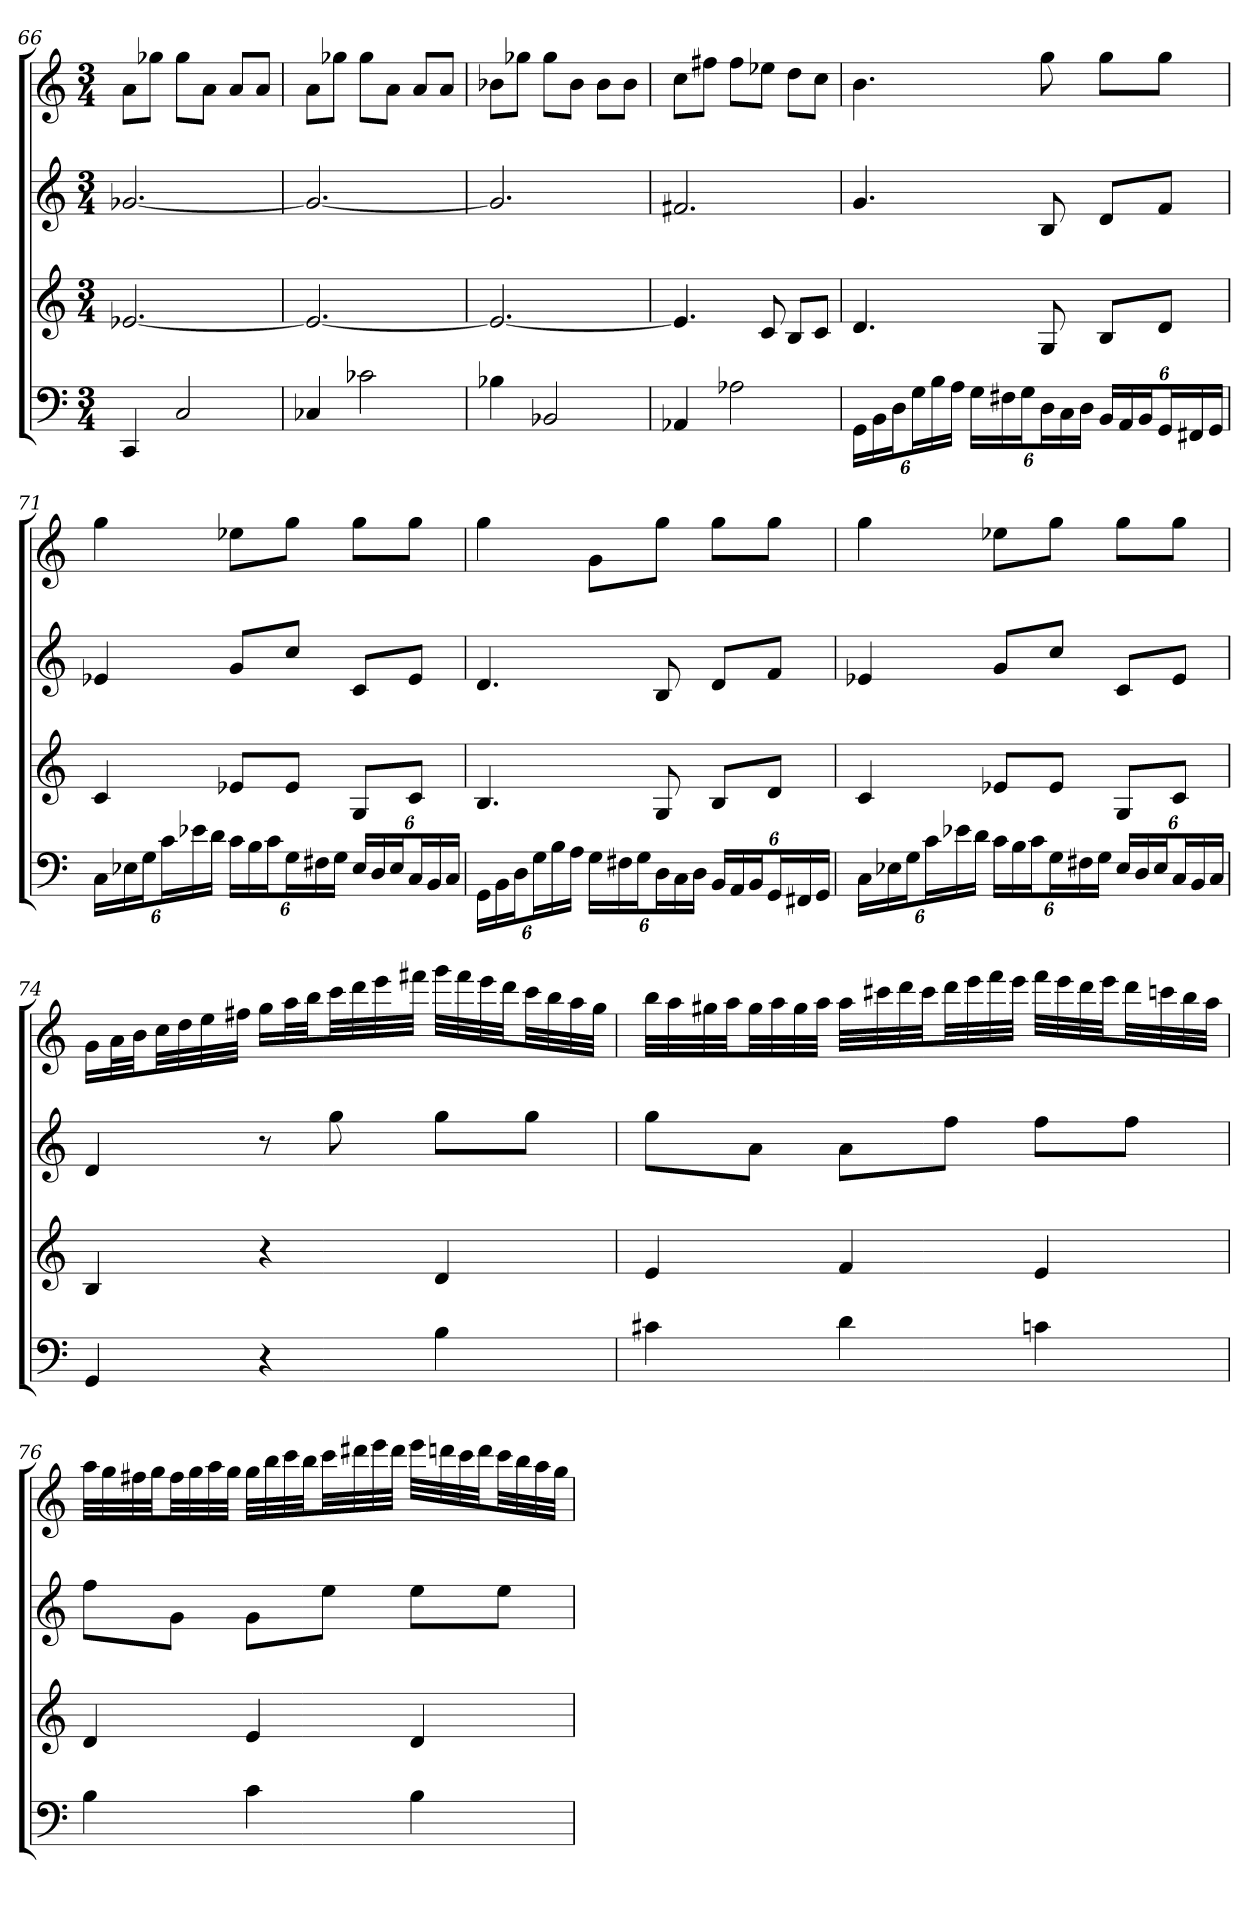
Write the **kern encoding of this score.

**kern	**kern	**kern	**kern
*part4	*part3	*part2	*part1
*staff4	*staff3	*staff2	*staff1
*k[]	*k[]	*k[]	*k[]
*C:	*C:	*C:	*C:
*M3/4	*M3/4	*M3/4	*M3/4
=66	=66	=66	=66
4CC	[2.e-X	[2.g-X	8aL
.	.	.	8gg-XJ
2C	.	.	8gg-L
.	.	.	8aJ
.	.	.	8aL
.	.	.	8aJ
=67	=67	=67	=67
4C-X	2.e-_	2.g-_	8aL
.	.	.	8gg-XJ
2c-X	.	.	8gg-L
.	.	.	8aJ
.	.	.	8aL
.	.	.	8aJ
=68	=68	=68	=68
4B-X	2.e-_	2.g-]	8b-XL
.	.	.	8gg-XJ
2BB-X	.	.	8gg-L
.	.	.	8b-J
.	.	.	8b-L
.	.	.	8b-J
=69	=69	=69	=69
4AA-X	4.e-]	2.f#X	8ccL
.	.	.	8ff#XJ
2A-X	.	.	8ff#L
.	8c	.	8ee-XJ
.	8BL	.	8ddL
.	8cJ	.	8ccJ
=70	=70	=70	=70
24GGLL	4.d	4.g	4.b
24BB	.	.	.
24DJ	.	.	.
24GL	.	.	.
24B	.	.	.
24AJJ	.	.	.
24GLL	.	.	.
24F#X	.	.	.
24GJ	.	.	.
24DL	8G	8B	8gg
24C	.	.	.
24DJJ	.	.	.
24BBLL	8BL	8dL	8ggL
24AA	.	.	.
24BBJ	.	.	.
24GGL	8dJ	8fJ	8ggJ
24FF#X	.	.	.
24GGJJ	.	.	.
=71	=71	=71	=71
24CLL	4c	4e-X	4gg
24E-X	.	.	.
24GJ	.	.	.
24cL	.	.	.
24e-X	.	.	.
24dJJ	.	.	.
24cLL	8e-XL	8gL	8ee-XL
24B	.	.	.
24cJ	.	.	.
24GL	8e-J	8ccJ	8ggJ
24F#X	.	.	.
24GJJ	.	.	.
24E-LL	8GL	8cL	8ggL
24D	.	.	.
24E-J	.	.	.
24CL	8cJ	8e-J	8ggJ
24BB	.	.	.
24CJJ	.	.	.
=72	=72	=72	=72
24GGLL	4.B	4.d	4gg
24BB	.	.	.
24DJ	.	.	.
24GL	.	.	.
24B	.	.	.
24AJJ	.	.	.
24GLL	.	.	8gL
24F#X	.	.	.
24GJ	.	.	.
24DL	8G	8B	8ggJ
24C	.	.	.
24DJJ	.	.	.
24BBLL	8BL	8dL	8ggL
24AA	.	.	.
24BBJ	.	.	.
24GGL	8dJ	8fJ	8ggJ
24FF#X	.	.	.
24GGJJ	.	.	.
=73	=73	=73	=73
24CLL	4c	4e-X	4gg
24E-X	.	.	.
24GJ	.	.	.
24cL	.	.	.
24e-X	.	.	.
24dJJ	.	.	.
24cLL	8e-XL	8gL	8ee-XL
24B	.	.	.
24cJ	.	.	.
24GL	8e-J	8ccJ	8ggJ
24F#X	.	.	.
24GJJ	.	.	.
24E-LL	8GL	8cL	8ggL
24D	.	.	.
24E-J	.	.	.
24CL	8cJ	8e-J	8ggJ
24BB	.	.	.
24CJJ	.	.	.
=74	=74	=74	=74
4GG	4B	4d	16gLL
.	.	.	32aL
.	.	.	32bJJ
.	.	.	32ccLL
.	.	.	32dd
.	.	.	32ee
.	.	.	32ff#XJJJ
4r	4r	8r	16ggLL
.	.	.	32aaL
.	.	.	32bbJJ
.	.	8gg	32cccLL
.	.	.	32ddd
.	.	.	32eee
.	.	.	32fff#XJJJ
4B	4d	8ggL	32gggLLL
.	.	.	32fff#
.	.	.	32eee
.	.	.	32dddJJ
.	.	8ggJ	32cccLL
.	.	.	32bb
.	.	.	32aa
.	.	.	32ggJJJ
=75	=75	=75	=75
4c#X	4e	8ggL	32bbLLL
.	.	.	32aa
.	.	.	32gg#X
.	.	.	32aaJJ
.	.	8aJ	32gg#LL
.	.	.	32aa
.	.	.	32gg#
.	.	.	32aaJJJ
4d	4f	8aL	32aaLLL
.	.	.	32ccc#X
.	.	.	32ddd
.	.	.	32ccc#JJ
.	.	8ffJ	32dddLL
.	.	.	32eee
.	.	.	32fff
.	.	.	32eeeJJJ
4cn	4e	8ffL	32fffLLL
.	.	.	32eee
.	.	.	32ddd
.	.	.	32eeeJJ
.	.	8ffJ	32dddLL
.	.	.	32cccn
.	.	.	32bb
.	.	.	32aaJJJ
=76	=76	=76	=76
4B	4d	8ffL	32aaLLL
.	.	.	32gg
.	.	.	32ff#X
.	.	.	32ggJJ
.	.	8gJ	32ff#LL
.	.	.	32gg
.	.	.	32aa
.	.	.	32ggJJJ
4c	4e	8gL	32ggLLL
.	.	.	32bb
.	.	.	32ccc
.	.	.	32bbJJ
.	.	8eeJ	32cccLL
.	.	.	32ddd#X
.	.	.	32eee
.	.	.	32ddd#JJJ
4B	4d	8eeL	32eeeLLL
.	.	.	32dddn
.	.	.	32ccc
.	.	.	32dddJJ
.	.	8eeJ	32cccLL
.	.	.	32bb
.	.	.	32aa
.	.	.	32ggJJJ
=	=	=	=
*-	*-	*-	*-
